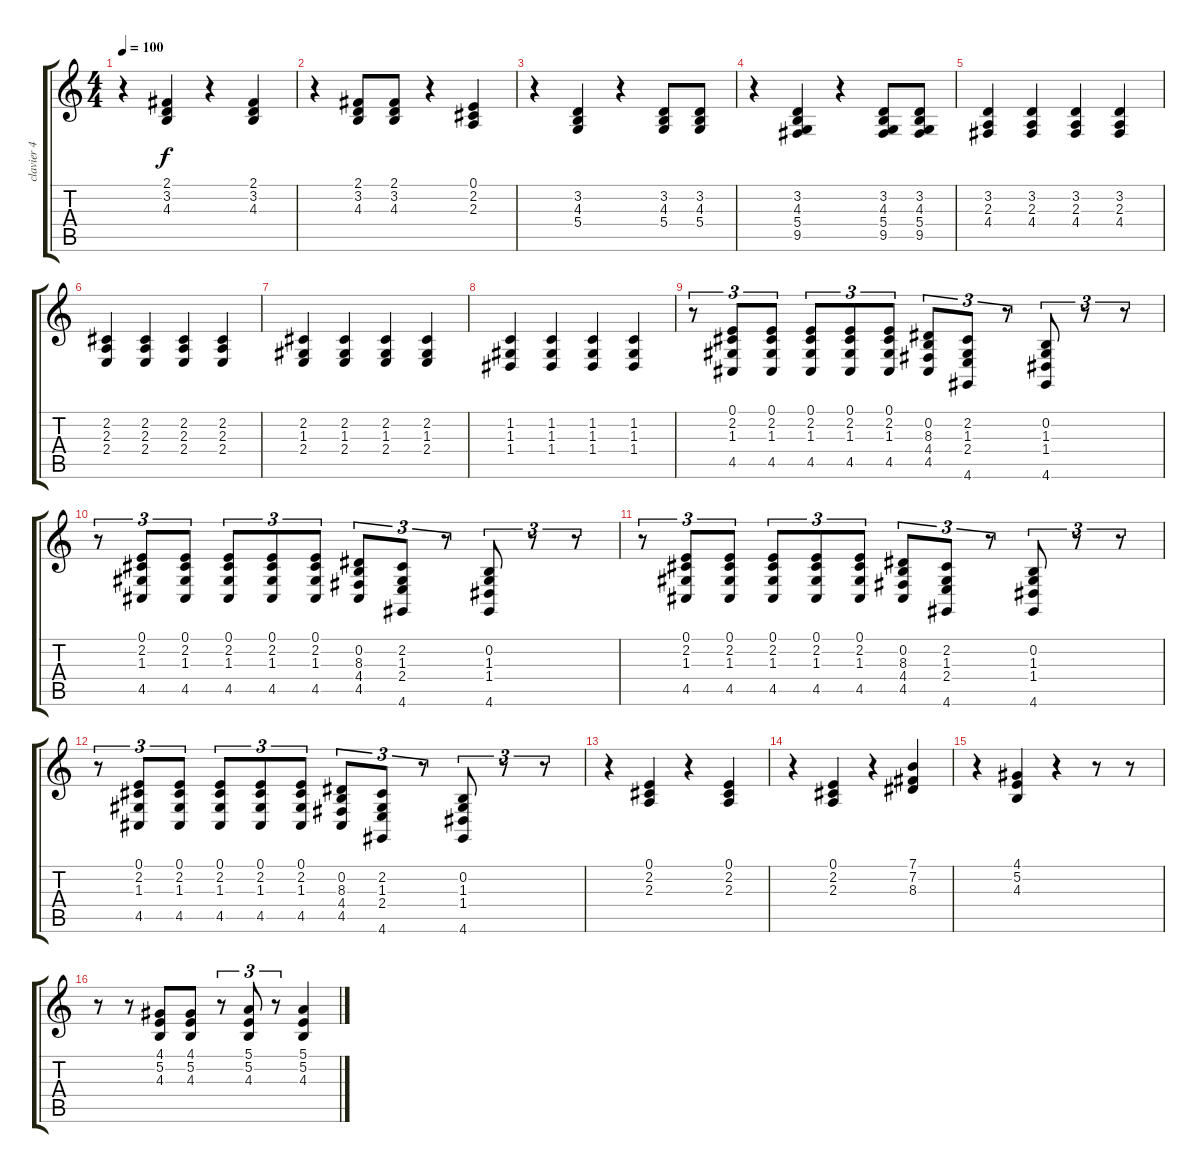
\track ("clavier 4" "clavier 4") {instrument acousticgrandpiano}
\staff {score tabs}
\tuning (E4 B3 G3 D3 A2 E2) {hide}
\ts (4 4)
\tempo 100
\clef g2
\ks c
r.4{dy f} (2.1 3.2 4.3).4 r.4 (2.1 3.2 4.3).4 |
r.4 (2.1 3.2 4.3).8 (2.1 3.2 4.3).8 r.4 (0.1 2.2 2.3).4 |
r.4 (3.2 4.3 5.4).4 r.4 (3.2 4.3 5.4).8 (3.2 4.3 5.4).8 |
r.4 (3.2 4.3 5.4 9.5).4 r.4 (3.2 4.3 5.4 9.5).8 (3.2 4.3 5.4 9.5).8 |
(3.2 2.3 4.4).4 (3.2 2.3 4.4).4 (3.2 2.3 4.4).4 (3.2 2.3 4.4).4 |
(2.2 2.3 2.4).4 (2.2 2.3 2.4).4 (2.2 2.3 2.4).4 (2.2 2.3 2.4).4 |
(2.2 1.3 2.4).4 (2.2 1.3 2.4).4 (2.2 1.3 2.4).4 (2.2 1.3 2.4).4 |
(1.2 1.3 1.4).4 (1.2 1.3 1.4).4 (1.2 1.3 1.4).4 (1.2 1.3 1.4).4 |
r.8{tu (3 2)} (0.1 2.2 1.3 4.5).8{tu (3 2)} (0.1 2.2 1.3 4.5).8{tu (3 2)} (0.1 2.2 1.3 4.5).8{tu (3 2)} (0.1 2.2 1.3 4.5).8{tu (3 2)} (0.1 2.2 1.3 4.5).8{tu (3 2)} (0.2 8.3 4.4 4.5).8{tu (3 2)} (2.2 1.3 2.4 4.6).8{tu (3 2)} r.8{tu (3 2)} (0.2 1.3 1.4 4.6).8{tu (3 2)} r.8{tu (3 2)} r.8{tu (3 2)} |
r.8{tu (3 2)} (0.1 2.2 1.3 4.5).8{tu (3 2)} (0.1 2.2 1.3 4.5).8{tu (3 2)} (0.1 2.2 1.3 4.5).8{tu (3 2)} (0.1 2.2 1.3 4.5).8{tu (3 2)} (0.1 2.2 1.3 4.5).8{tu (3 2)} (0.2 8.3 4.4 4.5).8{tu (3 2)} (2.2 1.3 2.4 4.6).8{tu (3 2)} r.8{tu (3 2)} (0.2 1.3 1.4 4.6).8{tu (3 2)} r.8{tu (3 2)} r.8{tu (3 2)} |
r.8{tu (3 2)} (0.1 2.2 1.3 4.5).8{tu (3 2)} (0.1 2.2 1.3 4.5).8{tu (3 2)} (0.1 2.2 1.3 4.5).8{tu (3 2)} (0.1 2.2 1.3 4.5).8{tu (3 2)} (0.1 2.2 1.3 4.5).8{tu (3 2)} (0.2 8.3 4.4 4.5).8{tu (3 2)} (2.2 1.3 2.4 4.6).8{tu (3 2)} r.8{tu (3 2)} (0.2 1.3 1.4 4.6).8{tu (3 2)} r.8{tu (3 2)} r.8{tu (3 2)} |
r.8{tu (3 2)} (0.1 2.2 1.3 4.5).8{tu (3 2)} (0.1 2.2 1.3 4.5).8{tu (3 2)} (0.1 2.2 1.3 4.5).8{tu (3 2)} (0.1 2.2 1.3 4.5).8{tu (3 2)} (0.1 2.2 1.3 4.5).8{tu (3 2)} (0.2 8.3 4.4 4.5).8{tu (3 2)} (2.2 1.3 2.4 4.6).8{tu (3 2)} r.8{tu (3 2)} (0.2 1.3 1.4 4.6).8{tu (3 2)} r.8{tu (3 2)} r.8{tu (3 2)} |
r.4 (0.1 2.2 2.3).4 r.4 (0.1 2.2 2.3).4 |
r.4 (0.1 2.2 2.3).4 r.4 (7.1 7.2 8.3).4 |
r.4 (4.1 5.2 4.3).4 r.4 r.8 r.8 |
r.8 r.8 (4.1 5.2 4.3).8 (4.1 5.2 4.3).8 r.8{tu (3 2)} (5.1 5.2 4.3).8{tu (3 2)} r.8{tu (3 2)} (5.1 5.2 4.3).4
